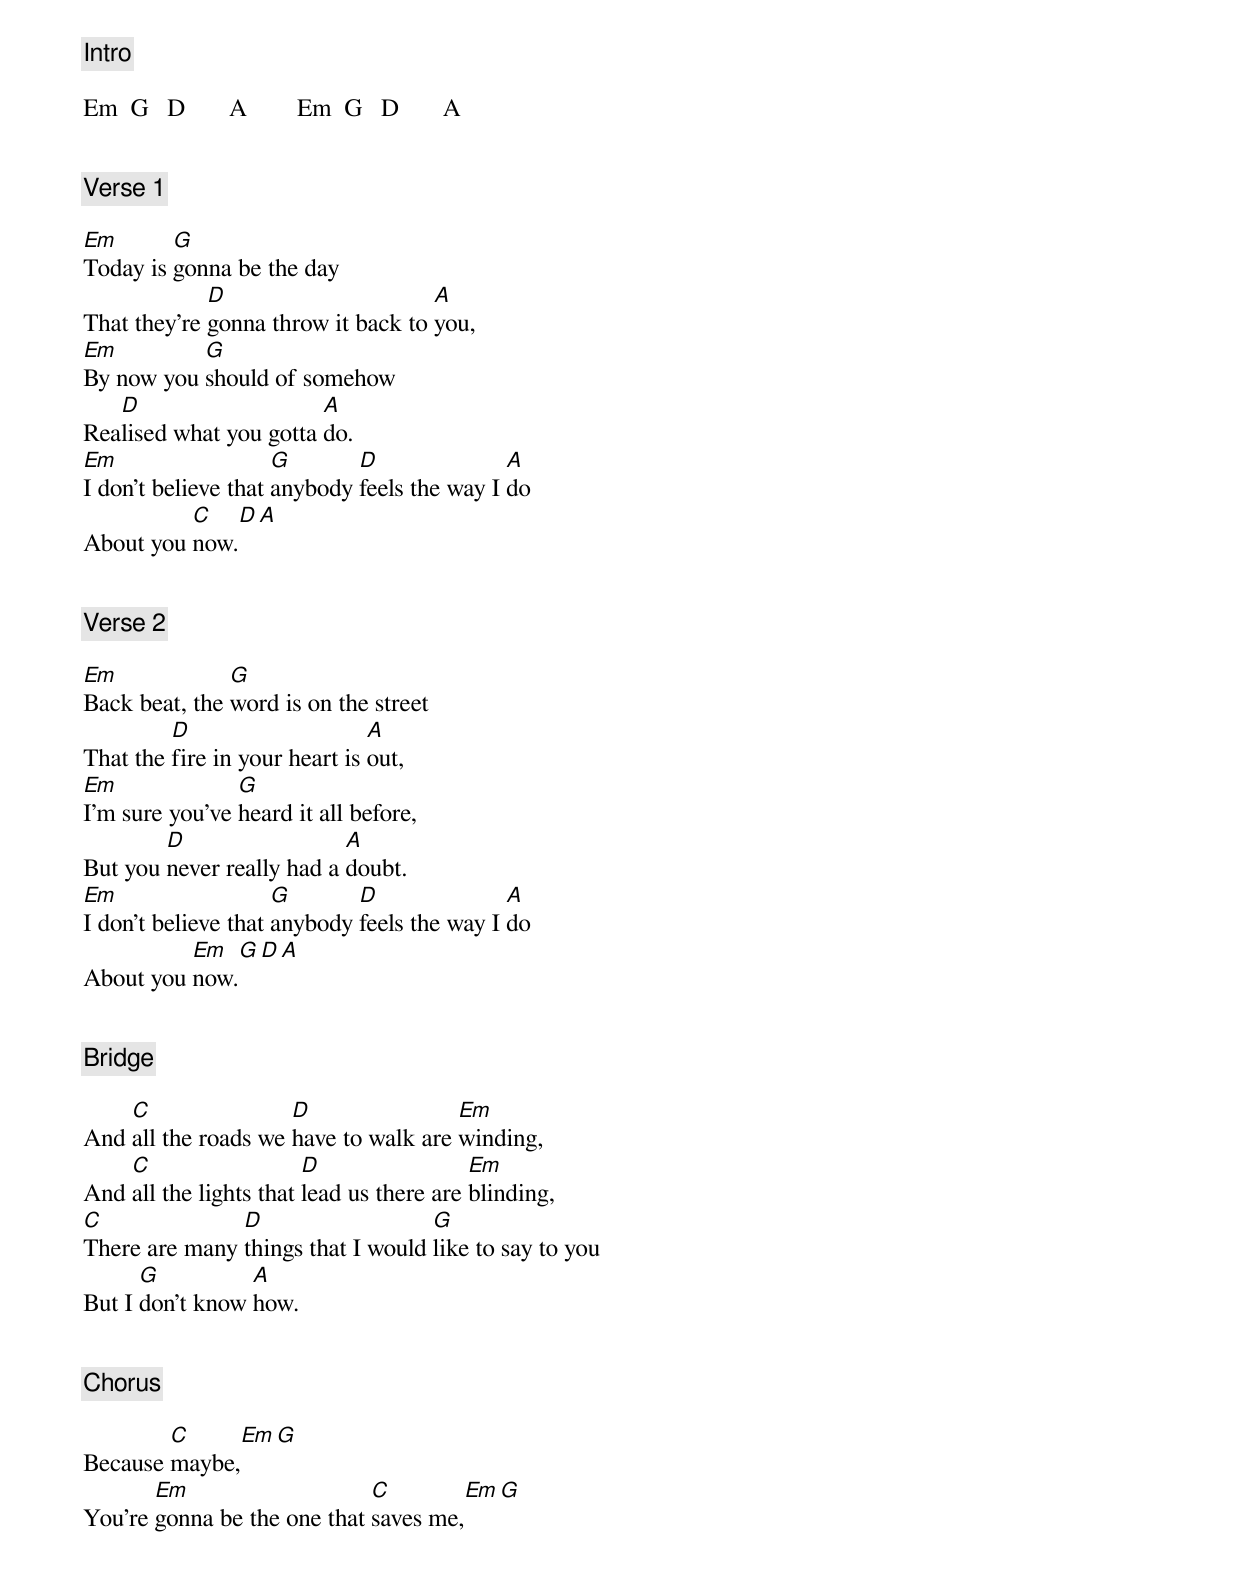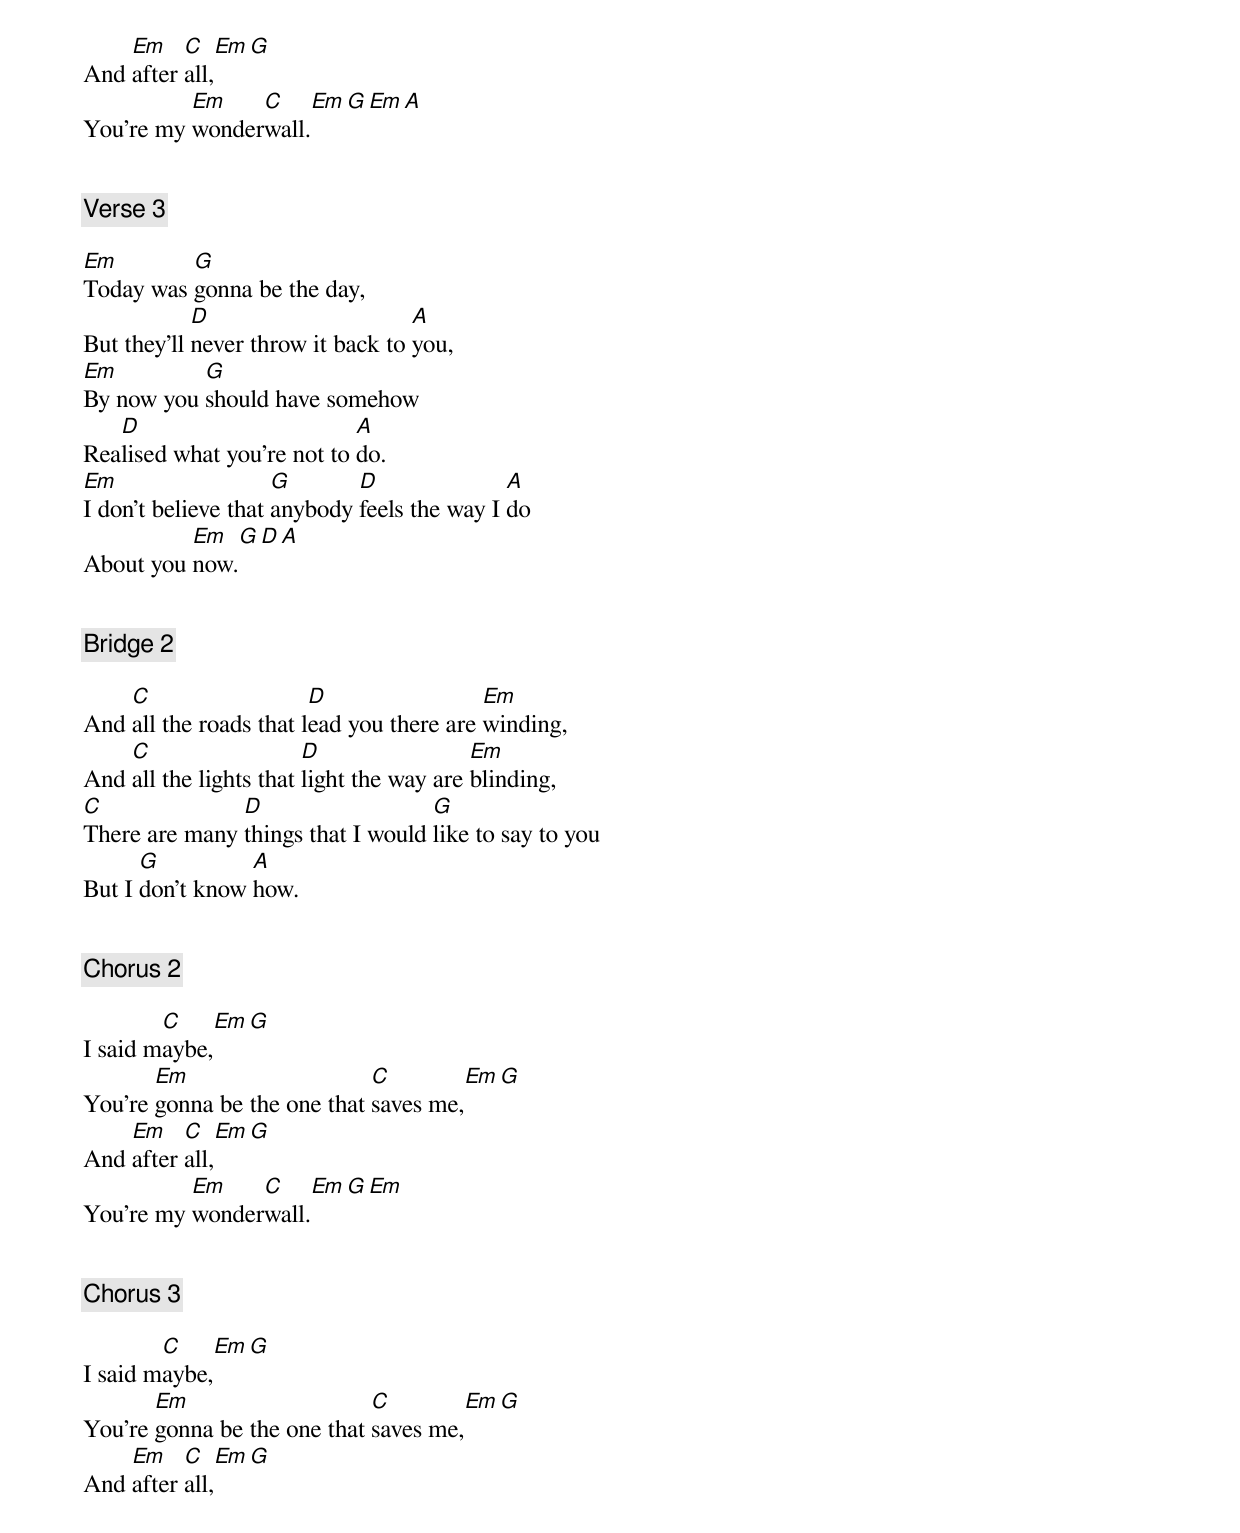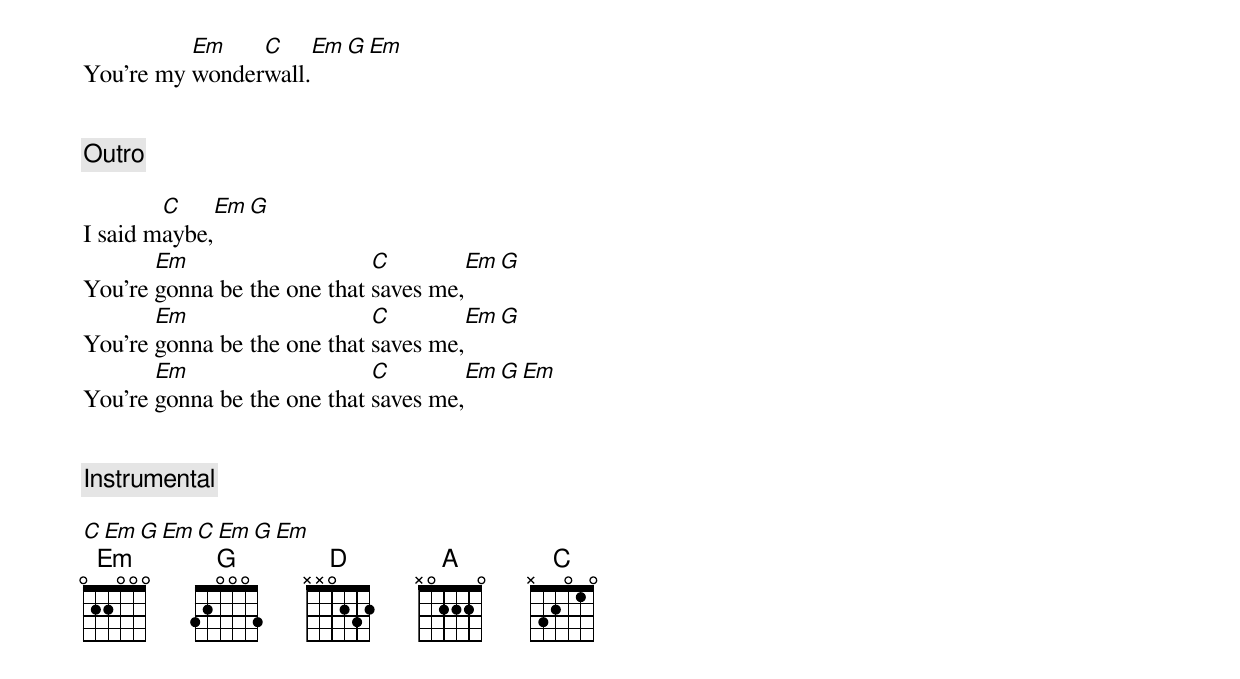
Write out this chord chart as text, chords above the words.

[Intro]

Em  G   D       A        Em  G   D       A


[Verse 1]

Em       G
Today is gonna be the day
             D                      A
That they're gonna throw it back to you,
Em         G
By now you should of somehow
   D                    A
Realised what you gotta do.
Em                   G       D               A
I don't believe that anybody feels the way I do
          C     D      A
About you now.


[Verse 2]

Em             G
Back beat, the word is on the street
         D                     A
That the fire in your heart is out,
Em              G
I'm sure you've heard it all before,
        D                  A
But you never really had a doubt.
Em                   G       D               A
I don't believe that anybody feels the way I do
          Em  G   D     A
About you now.


[Bridge]

    C                D                Em
And all the roads we have to walk are winding,
    C                   D                 Em
And all the lights that lead us there are blinding,
C              D                   G
There are many things that I would like to say to you
      G          A
But I don't know how.


[Chorus]

        C      Em    G
Because maybe,
       Em                    C         Em  G
You're gonna be the one that saves me,
    Em    C      Em    G
And after all,
          Em    C      Em    G Em      A
You're my wonderwall.


[Verse 3]

Em        G
Today was gonna be the day,
            D                      A
But they'll never throw it back to you,
Em         G
By now you should have somehow
   D                        A
Realised what you're not to do.
Em                   G       D               A
I don't believe that anybody feels the way I do
          Em   G     D     A
About you now.


[Bridge 2]

    C                   D                 Em
And all the roads that lead you there are winding,
    C                   D                 Em
And all the lights that light the way are blinding,
C              D                   G
There are many things that I would like to say to you
      G          A
But I don't know how.


[Chorus 2]

        C      Em    G
I said maybe,
       Em                    C         Em    G
You're gonna be the one that saves me,
    Em    C      Em    G
And after all,
          Em    C      Em    G Em
You're my wonderwall.


[Chorus 3]

        C      Em    G
I said maybe,
       Em                    C         Em    G
You're gonna be the one that saves me,
    Em    C      Em    G
And after all,
          Em    C      Em    G Em
You're my wonderwall.


[Outro]

        C      Em    G
I said maybe,
       Em                    C         Em    G
You're gonna be the one that saves me,
       Em                    C         Em    G
You're gonna be the one that saves me,
       Em                    C         Em    G Em
You're gonna be the one that saves me,


[Instrumental]

C     Em    G Em    C     Em    G Em
